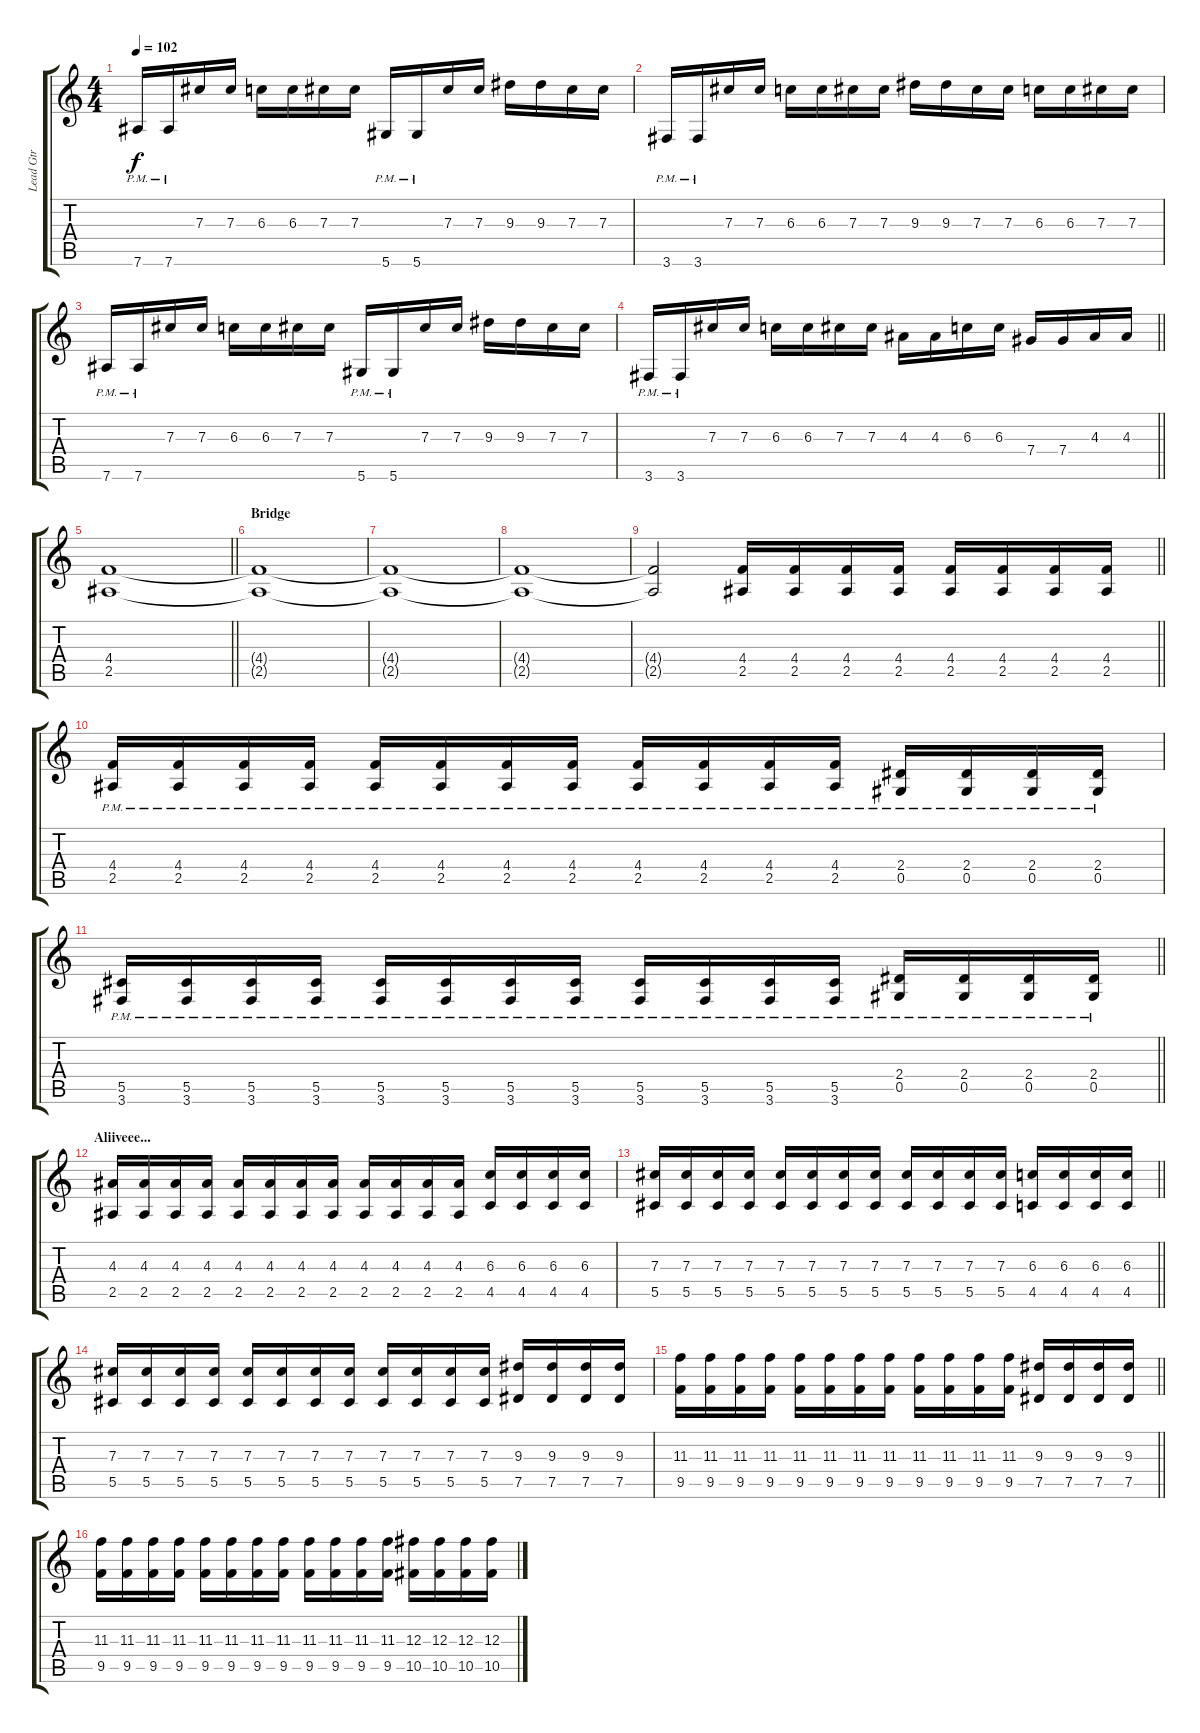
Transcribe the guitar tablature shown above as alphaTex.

\track ("Lead Gtr" "Lead Gtr") {instrument distortionguitar}
\staff {score tabs}
\tuning (Eb4 Bb3 Gb3 Db3 Ab2 Eb2) {hide}
\ts (4 4)
\tempo 102
\clef g2
\ks c
7.6{pm}.16{dy f} 7.6{pm}.16 7.3.16 7.3.16 6.3.16 6.3.16 7.3.16 7.3.16 5.6{pm}.16 5.6{pm}.16 7.3.16 7.3.16 9.3.16 9.3.16 7.3.16 7.3.16 |
3.6{pm}.16 3.6{pm}.16 7.3.16 7.3.16 6.3.16 6.3.16 7.3.16 7.3.16 9.3.16 9.3.16 7.3.16 7.3.16 6.3.16 6.3.16 7.3.16 7.3.16 |
7.6{pm}.16 7.6{pm}.16 7.3.16 7.3.16 6.3.16 6.3.16 7.3.16 7.3.16 5.6{pm}.16 5.6{pm}.16 7.3.16 7.3.16 9.3.16 9.3.16 7.3.16 7.3.16 |
\barLineRight lightlight
3.6{pm}.16 3.6{pm}.16 7.3.16 7.3.16 6.3.16 6.3.16 7.3.16 7.3.16 4.3.16 4.3.16 6.3.16 6.3.16 7.4.16 7.4.16 4.3.16 4.3.16 |
\section ("" "")
\barLineRight lightlight
(4.4 2.5).1{volume 0} |
\section ("" "Bridge")
(4.4{t} 2.5{t}).1 |
(4.4{t} 2.5{t}).1 |
(4.4{t} 2.5{t}).1 |
\barLineRight lightlight
(4.4{t} 2.5{t}).2 (4.4 2.5).16{volume 15} (4.4 2.5).16 (4.4 2.5).16 (4.4 2.5).16 (4.4 2.5).16 (4.4 2.5).16 (4.4 2.5).16 (4.4 2.5).16 |
\section ("" "")
(4.4{pm} 2.5{pm}).16 (4.4{pm} 2.5{pm}).16 (4.4{pm} 2.5{pm}).16 (4.4{pm} 2.5{pm}).16 (4.4{pm} 2.5{pm}).16 (4.4{pm} 2.5{pm}).16 (4.4{pm} 2.5{pm}).16 (4.4{pm} 2.5{pm}).16 (4.4{pm} 2.5{pm}).16 (4.4{pm} 2.5{pm}).16 (4.4{pm} 2.5{pm}).16 (4.4{pm} 2.5{pm}).16 (2.4{pm} 0.5{pm}).16 (2.4{pm} 0.5{pm}).16 (2.4{pm} 0.5{pm}).16 (2.4{pm} 0.5{pm}).16 |
\barLineRight lightlight
(5.5{pm} 3.6{pm}).16 (5.5{pm} 3.6{pm}).16 (5.5{pm} 3.6{pm}).16 (5.5{pm} 3.6{pm}).16 (5.5{pm} 3.6{pm}).16 (5.5{pm} 3.6{pm}).16 (5.5{pm} 3.6{pm}).16 (5.5{pm} 3.6{pm}).16 (5.5{pm} 3.6{pm}).16 (5.5{pm} 3.6{pm}).16 (5.5{pm} 3.6{pm}).16 (5.5{pm} 3.6{pm}).16 (2.4{pm} 0.5{pm}).16 (2.4{pm} 0.5{pm}).16 (2.4{pm} 0.5{pm}).16 (2.4{pm} 0.5{pm}).16 |
\section ("" "Aliiveee...")
(4.3 2.5).16{volume 11} (4.3 2.5).16 (4.3 2.5).16 (4.3 2.5).16 (4.3 2.5).16 (4.3 2.5).16 (4.3 2.5).16 (4.3 2.5).16 (4.3 2.5).16 (4.3 2.5).16 (4.3 2.5).16 (4.3 2.5).16 (6.3 4.5).16 (6.3 4.5).16 (6.3 4.5).16 (6.3 4.5).16 |
\barLineRight lightlight
(7.3 5.5).16 (7.3 5.5).16 (7.3 5.5).16 (7.3 5.5).16 (7.3 5.5).16 (7.3 5.5).16 (7.3 5.5).16 (7.3 5.5).16 (7.3 5.5).16 (7.3 5.5).16 (7.3 5.5).16 (7.3 5.5).16 (6.3 4.5).16 (6.3 4.5).16 (6.3 4.5).16 (6.3 4.5).16 |
(7.3 5.5).16 (7.3 5.5).16 (7.3 5.5).16 (7.3 5.5).16 (7.3 5.5).16 (7.3 5.5).16 (7.3 5.5).16 (7.3 5.5).16 (7.3 5.5).16 (7.3 5.5).16 (7.3 5.5).16 (7.3 5.5).16 (9.3 7.5).16 (9.3 7.5).16 (9.3 7.5).16 (9.3 7.5).16 |
\barLineRight lightlight
(11.3 9.5).16 (11.3 9.5).16 (11.3 9.5).16 (11.3 9.5).16 (11.3 9.5).16 (11.3 9.5).16 (11.3 9.5).16 (11.3 9.5).16 (11.3 9.5).16 (11.3 9.5).16 (11.3 9.5).16 (11.3 9.5).16 (9.3 7.5).16 (9.3 7.5).16 (9.3 7.5).16 (9.3 7.5).16 |
(11.3 9.5).16 (11.3 9.5).16 (11.3 9.5).16 (11.3 9.5).16 (11.3 9.5).16 (11.3 9.5).16 (11.3 9.5).16 (11.3 9.5).16 (11.3 9.5).16 (11.3 9.5).16 (11.3 9.5).16 (11.3 9.5).16 (12.3 10.5).16 (12.3 10.5).16 (12.3 10.5).16 (12.3 10.5).16
